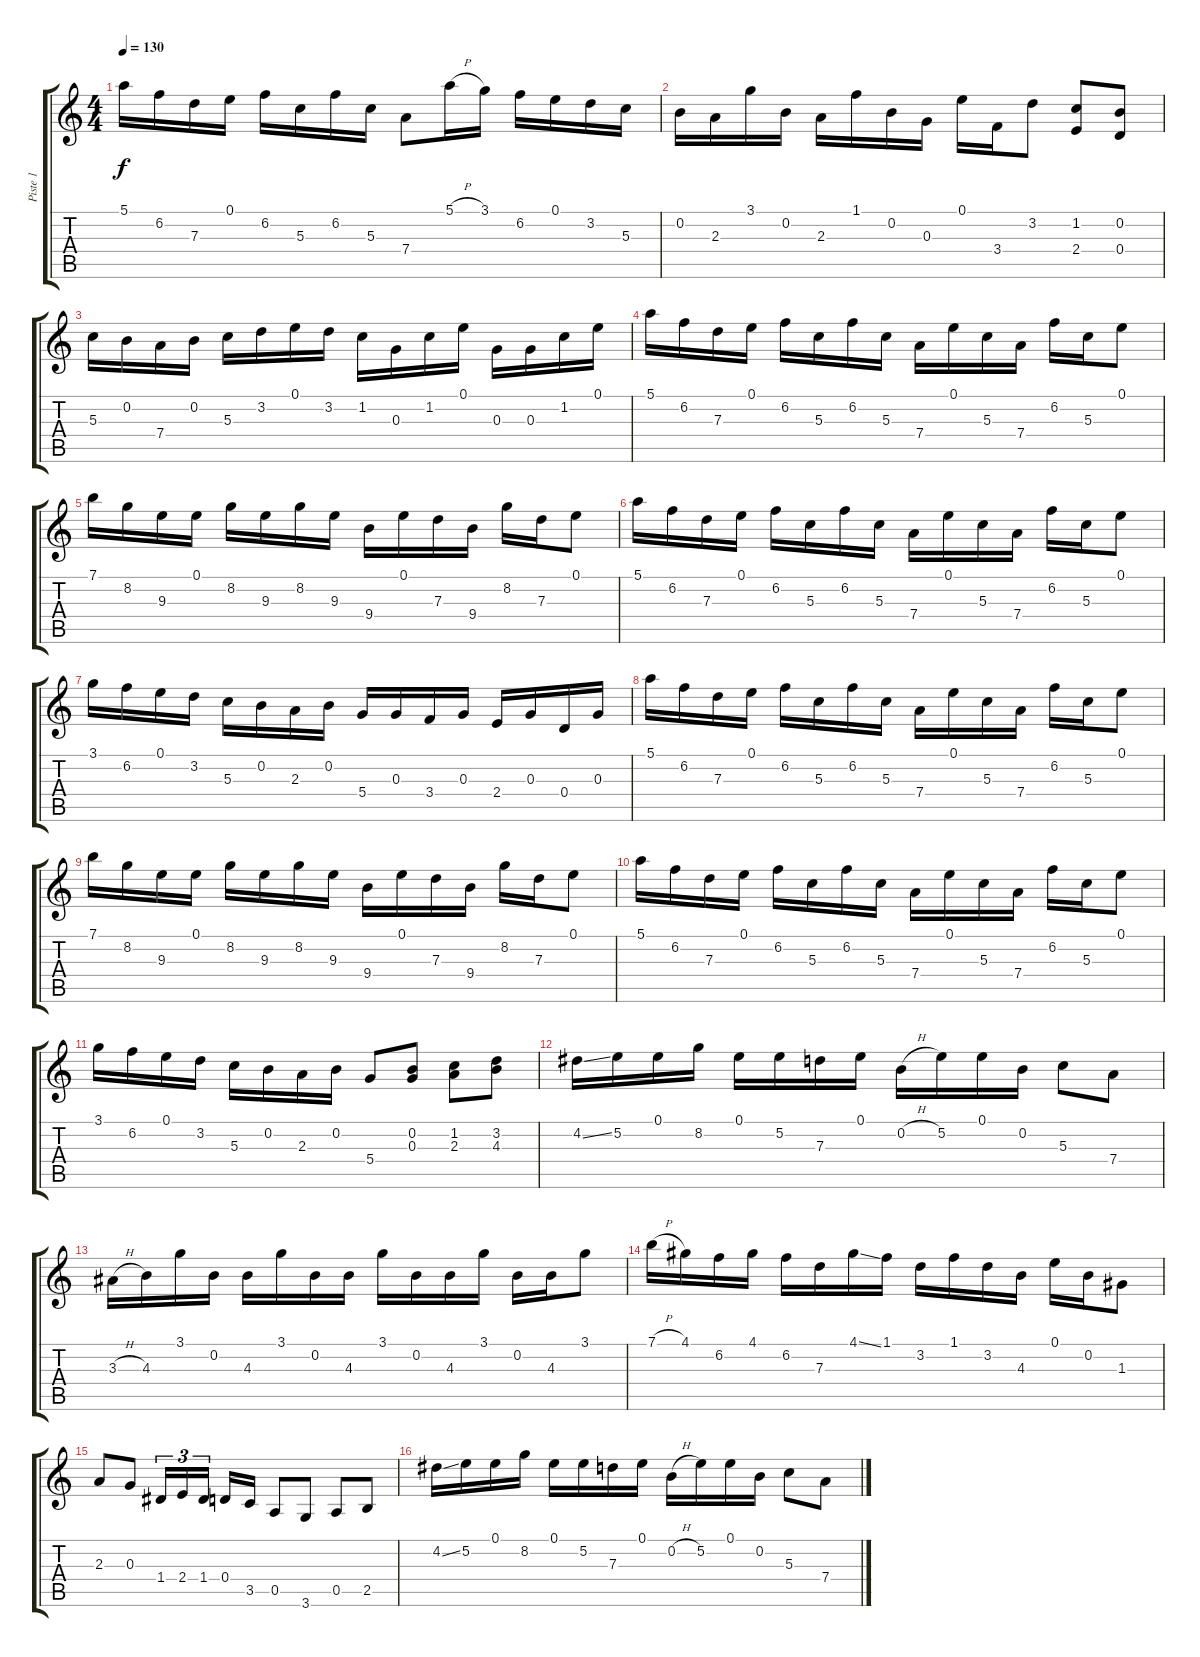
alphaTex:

\track ("Piste 1" "Piste 1") {instrument acousticguitarsteel}
\staff {score tabs}
\tuning (E4 B3 G3 D3 A2 E2) {hide}
\ts (4 4)
\tempo 130
\clef g2
\ks c
5.1.16{dy f} 6.2.16 7.3.16 0.1.16 6.2.16 5.3.16 6.2.16 5.3.16 7.4.8 5.1{h}.16 3.1.16 6.2.16 0.1.16 3.2.16 5.3.16 |
0.2.16 2.3.16 3.1.16 0.2.16 2.3.16 1.1.16 0.2.16 0.3.16 0.1.16 3.4.16 3.2.8 (1.2 2.4).8 (0.2 0.4).8 |
5.3.16 0.2.16 7.4.16 0.2.16 5.3.16 3.2.16 0.1.16 3.2.16 1.2.16 0.3.16 1.2.16 0.1.16 0.3.16 0.3.16 1.2.16 0.1.16 |
5.1.16 6.2.16 7.3.16 0.1.16 6.2.16 5.3.16 6.2.16 5.3.16 7.4.16 0.1.16 5.3.16 7.4.16 6.2.16 5.3.16 0.1.8 |
7.1.16 8.2.16 9.3.16 0.1.16 8.2.16 9.3.16 8.2.16 9.3.16 9.4.16 0.1.16 7.3.16 9.4.16 8.2.16 7.3.16 0.1.8 |
5.1.16 6.2.16 7.3.16 0.1.16 6.2.16 5.3.16 6.2.16 5.3.16 7.4.16 0.1.16 5.3.16 7.4.16 6.2.16 5.3.16 0.1.8 |
3.1.16 6.2.16 0.1.16 3.2.16 5.3.16 0.2.16 2.3.16 0.2.16 5.4.16 0.3.16 3.4.16 0.3.16 2.4.16 0.3.16 0.4.16 0.3.16 |
5.1.16 6.2.16 7.3.16 0.1.16 6.2.16 5.3.16 6.2.16 5.3.16 7.4.16 0.1.16 5.3.16 7.4.16 6.2.16 5.3.16 0.1.8 |
7.1.16 8.2.16 9.3.16 0.1.16 8.2.16 9.3.16 8.2.16 9.3.16 9.4.16 0.1.16 7.3.16 9.4.16 8.2.16 7.3.16 0.1.8 |
5.1.16 6.2.16 7.3.16 0.1.16 6.2.16 5.3.16 6.2.16 5.3.16 7.4.16 0.1.16 5.3.16 7.4.16 6.2.16 5.3.16 0.1.8 |
3.1.16 6.2.16 0.1.16 3.2.16 5.3.16 0.2.16 2.3.16 0.2.16 5.4.8 (0.2 0.3).8 (1.2 2.3).8 (3.2 4.3).8 |
4.2{ss}.16 5.2.16 0.1.16 8.2.16 0.1.16 5.2.16 7.3.16 0.1.16 0.2{h}.16 5.2.16 0.1.16 0.2.16 5.3.8 7.4.8 |
3.3{h}.16 4.3.16 3.1.16 0.2.16 4.3.16 3.1.16 0.2.16 4.3.16 3.1.16 0.2.16 4.3.16 3.1.16 0.2.16 4.3.16 3.1.8 |
7.1{h}.16 4.1.16 6.2.16 4.1.16 6.2.16 7.3.16 4.1{ss}.16 1.1.16 3.2.16 1.1.16 3.2.16 4.3.16 0.1.16 0.2.16 1.3.8 |
2.3.8 0.3.8 1.4.16{tu (3 2)} 2.4.16{tu (3 2)} 1.4.16{tu (3 2)} 0.4.16 3.5.16 0.5.8 3.6.8 0.5.8 2.5.8 |
4.2{ss}.16 5.2.16 0.1.16 8.2.16 0.1.16 5.2.16 7.3.16 0.1.16 0.2{h}.16 5.2.16 0.1.16 0.2.16 5.3.8 7.4.8
